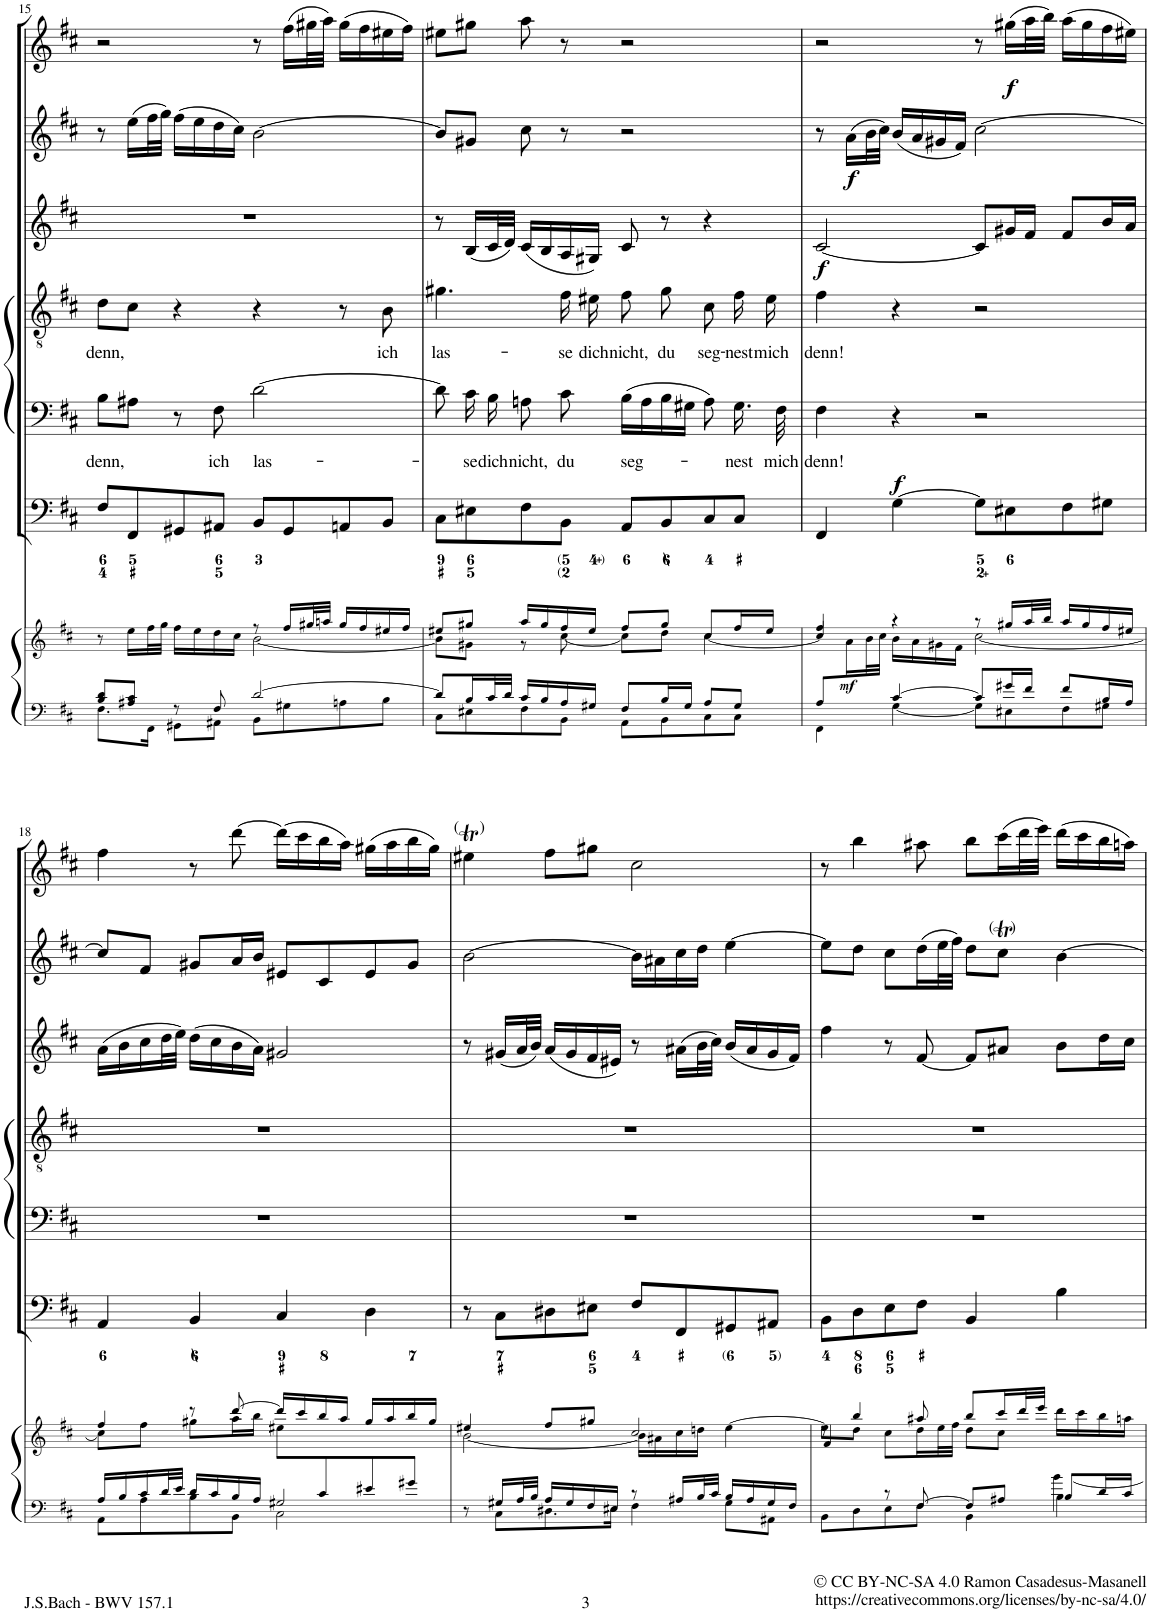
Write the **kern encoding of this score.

**kern	**kern	**dynam	**kern	**dynam	**kern	**text	**kern	**text	**kern	**dynam	**kern	**dynam	**kern	**dynam
*part7	*part7	*part7	*part6	*part6	*part5	*part5	*part4	*part4	*part3	*part3	*part2	*part2	*part1	*part1
*staff8	*staff7	*staff7/8	*staff6	*staff6	*staff5	*staff5	*staff4	*staff4	*staff3	*staff3	*staff2	*staff2	*staff1	*staff1
*I"Piano reduction	*	*	*I"Continuo	*	*I"Basso	*	*I"Tenore	*	*I"Violino (Solo)	*	*I"Oboe	*	*I"Flauto Traverso	*
*I'Pno	*	*	*	*	*	*	*	*	*I'Vln	*	*I'Ob	*	*I'Fl	*
!!LO:PB:g=z
*clefF4	*clefG2	*	*clefF4	*	*clefF4	*	*clefGv2	*	*clefG2	*	*clefG2	*	*clefG2	*
*k[f#c#]	*k[f#c#]	*	*k[f#c#]	*	*k[f#c#]	*	*k[f#c#]	*	*k[f#c#]	*	*k[f#c#]	*	*k[f#c#]	*
*M4/4	*M4/4	*	*M4/4	*	*M4/4	*	*M4/4	*	*M4/4	*	*M4/4	*	*M4/4	*
*met(c)	*met(c)	*	*met(c)	*	*met(c)	*	*met(c)	*	*met(c)	*	*met(c)	*	*met(c)	*
=15	=15	=15	=15	=15	=15	=15	=15	=15	=15	=15	=15	=15	=15	=15
*^	*^	*	*	*	*	*	*	*	*	*	*	*	*	*
!	!	!	!	!	!	!	!	!LO:LY:b	!	!LO:LY:b	!	!	!	!	!	!
8B/ 8d/L	8.F#\L	8r	8ryy	.	8F#/L	.	8B\L	denn,	8d\L	denn,	1r	.	8r	.	2r	.
8A#X/ 8c#/J	.	8ryy	16ee\LL	.	8FF#/	.	8A#X\J	.	8c#\J	.	.	.	(16ee\LL	.	.	.
.	16FF#\Jk	.	32ff#\L	.	.	.	.	.	.	.	.	.	32ff#\L	.	.	.
.	.	.	32gg\JJJ	.	.	.	.	.	.	.	.	.	32gg\JJJ)	.	.	.
8r	8GG#X\L	4ryy	16ff#\LL	.	8GG#X/	.	8r	.	4r	.	.	.	(16ff#\LL	.	.	.
.	.	.	16ee\	.	.	.	.	.	.	.	.	.	16ee\	.	.	.
!	!	!	!	!	!	!	!	!LO:LY:b	!	!	!	!	!	!	!	!
8F#/	8AA#X\J	.	16dd\	.	8AA#X/J	.	8F#\	ich	.	.	.	.	16dd\	.	.	.
.	.	.	16cc#\JJ	.	.	.	.	.	.	.	.	.	16cc#\JJ)	.	.	.
!	!	!	!	!	!	!	!	!LO:LY:b	!	!	!	!	!	!	!	!
[2d/	8BB\L	8r	[2b\	.	8BB/L	.	[2d\	las-	4r	.	.	.	[2b\	.	8r	.
.	8G#X\	16ff#/LL	.	.	8GG#/	.	.	.	.	.	.	.	.	.	(16ff#\LL	.
.	.	32gg#X/L	.	.	.	.	.	.	.	.	.	.	.	.	32gg#X\L	.
.	.	32aan/JJJ	.	.	.	.	.	.	.	.	.	.	.	.	32aa\JJJ)	.
.	8An\	16gg#/LL	.	.	8AAn/	.	.	.	8r	.	.	.	.	.	(16gg#\LL	.
.	.	16ff#/	.	.	.	.	.	.	.	.	.	.	.	.	16ff#\	.
!	!	!	!	!	!	!	!	!	!	!LO:LY:b	!	!	!	!	!	!
.	8B\J	16ee#X/	.	.	8BB/J	.	.	.	8B\	ich	.	.	.	.	16ee#X\	.
.	.	16ff#/JJ	.	.	.	.	.	.	.	.	.	.	.	.	16ff#\JJ)	.
=16	=16	=16	=16	=16	=16	=16	=16	=16	=16	=16	=16	=16	=16	=16	=16	=16
!	!	!	!	!	!	!	!	!	!	!LO:LY:b	!	!	!	!	!	!
8d/L]	8C#\L	8ee#X/L	8b\L]	.	8C#\L	.	8d\]	.	4.g#X\	las-	8r	.	8b/L]	.	8ee#X\L	.
!	!	!	!	!	!	!	!	!LO:LY:b	!	!	!	!	!	!	!	!
16B/L	8E#X\	8gg#X/J	8g#X\J	.	8E#X\	.	16c#\	-se	.	.	(16B/LL	.	8g#X/J	.	8gg#X\J	.
!	!	!	!	!	!	!	!	!LO:LY:b	!	!	!	!	!	!	!	!
32c#/L	.	.	.	.	.	.	16B\	dich	.	.	32c#/L	.	.	.	.	.
32d/JJJ	.	.	.	.	.	.	.	.	.	.	32d/JJJ)	.	.	.	.	.
!	!	!	!	!	!	!	!	!LO:LY:b	!	!	!	!	!	!	!	!
16c#/LL	8F#\	16aa/LL	8r	.	8F#\	.	8An\	nicht,	.	.	(16c#/LL	.	8cc#\	.	8aa\	.
16B/	.	16gg#/	.	.	.	.	.	.	.	.	16B/	.	.	.	.	.
!	!	!	!	!	!	!	!	!LO:LY:b	!	!LO:LY:b	!	!	!	!	!	!
16A/	8BB\J	16ff#/	[8cc#\	.	8BB\J	.	8c#\	du	16f#\	-se	16A/	.	8r	.	8r	.
!	!	!	!	!	!	!	!	!	!	!LO:LY:b	!	!	!	!	!	!
16G#X/JJ	.	16ee#/JJ	.	.	.	.	.	.	16e#X\	dich	16G#X/JJ)	.	.	.	.	.
!	!	!	!	!	!	!	!	!LO:LY:b	!	!LO:LY:b	!	!	!	!	!	!
8F#/L	8AA\L	8ff#/L	8cc#\L]	.	8AA/L	.	(16B\LL	seg-	8f#\	nicht,	8c#/	.	2r	.	2r	.
.	.	.	.	.	.	.	16A\	.	.	.	.	.	.	.	.	.
!	!	!	!	!	!	!	!	!	!	!LO:LY:b	!	!	!	!	!	!
16B/L	8BB\	8gg#/J	8dd\J	.	8BB/	.	16B\	.	8g#\	du	8r	.	.	.	.	.
16G#/JJ	.	.	.	.	.	.	16G#X\JJ	.	.	.	.	.	.	.	.	.
!	!	!	!	!	!	!	!	!	!	!LO:LY:b	!	!	!	!	!	!
8A/L	8C#\	8cc#/L	[4cc#\	.	8C#/	.	8A\)	.	8c#\	seg-	4r	.	.	.	.	.
!	!	!	!	!	!	!	!	!LO:LY:b	!	!LO:LY:b	!	!	!	!	!	!
8G#/J	8C#\J	16ff#/L	.	.	8C#/J	.	16.G#\	-nest	16f#\	-nest	.	.	.	.	.	.
!	!	!	!	!	!	!	!	!	!	!LO:LY:b	!	!	!	!	!	!
.	.	16ee#/JJ	.	.	.	.	.	.	16e#\	mich	.	.	.	.	.	.
!	!	!	!	!	!	!	!	!LO:LY:b	!	!	!	!	!	!	!	!
.	.	.	.	.	.	.	32F#\	mich	.	.	.	.	.	.	.	.
=17	=17	=17	=17	=17	=17	=17	=17	=17	=17	=17	=17	=17	=17	=17	=17	=17
*	*^	*	*^	*	*	*	*	*	*	*	*	*	*	*	*	*
!	!	!	!	!	!	!	!	!	!	!LO:LY:b	!	!LO:LY:b	!	!LO:DY:b	!	!	!	!
8A/L	4ryy	4FF#\	4ff#/	8ryy	4cc#/]	.	4FF#/	.	4F#\	denn!	4f#\	denn!	[2c#/	f	8r	.	2r	.
!	!	!	!	!	!	!LO:DY:b	!	!	!	!	!	!	!	!	!	!LO:DY:b	!	!
2..ryy	.	.	.	16a\L	.	mf	.	.	.	.	.	.	.	.	(16a\LL	f	.	.
.	.	.	.	32b\L	.	.	.	.	.	.	.	.	.	.	32b\L	.	.	.
.	.	.	.	32cc#\JJJ	.	.	.	.	.	.	.	.	.	.	32cc#\JJJ)	.	.	.
!	!	!	!	!	!	!	!	!LO:DY:a	!	!	!	!	!	!	!	!	!	!
.	[4c#/	[4G\	4r	16b\LL	2.ryy	.	[4G\	f	4r	.	4r	.	.	.	(16b/LL	.	.	.
.	.	.	.	16a\	.	.	.	.	.	.	.	.	.	.	16a/	.	.	.
.	.	.	.	16g#X\	.	.	.	.	.	.	.	.	.	.	16g#X/	.	.	.
.	.	.	.	16f#\JJ	.	.	.	.	.	.	.	.	.	.	16f#/JJ)	.	.	.
.	8c#/L]	8G\L]	8r	[2cc#\	.	.	8G\L]	.	2r	.	2r	.	8c#/L]	.	[2cc#\	.	8r	.
!	!	!	!	!	!	!	!	!	!	!	!	!	!	!	!	!	!	!LO:DY:b
.	16g#X/L	8E#X\	16gg#X/LL	.	.	.	8E#X\	.	.	.	.	.	16g#X/L	.	.	.	(16gg#X\LL	f
.	16f#/JJ	.	32aa/L	.	.	.	.	.	.	.	.	.	16f#/JJ	.	.	.	32aa\L	.
.	.	.	32bb/JJJ	.	.	.	.	.	.	.	.	.	.	.	.	.	32bb\JJJ)	.
.	8f#/L	8F#\	16aa/LL	.	.	.	8F#\	.	.	.	.	.	8f#/L	.	.	.	(16aa\LL	.
.	.	.	16gg#/	.	.	.	.	.	.	.	.	.	.	.	.	.	16gg#\	.
.	16B/L	8G#X\J	16ff#/	.	.	.	8G#X\J	.	.	.	.	.	16b/L	.	.	.	16ff#\	.
.	16A/JJ	.	16ee#X/JJ	.	.	.	.	.	.	.	.	.	16a/JJ	.	.	.	16ee#X\JJ)	.
*	*	*	*	*v	*v	*	*	*	*	*	*	*	*	*	*	*	*	*
!!LO:LB:g=z
=18	=18	=18	=18	=18	=18	=18	=18	=18	=18	=18	=18	=18	=18	=18	=18	=18	=18
8ryy	16A/LL	8AA\L	4ff#/	8cc#\L]	.	4AA/	.	1r	.	1r	.	(16a\LL	.	8cc#/L]	.	4ff#\	.
.	16B/	.	.	.	.	.	.	.	.	.	.	16b\	.	.	.	.	.
.	16c#/	8A\	.	8ff#\J	.	.	.	.	.	.	.	16cc#\	.	8f#/J	.	.	.
.	32d/L	.	.	.	.	.	.	.	.	.	.	32dd\L	.	.	.	.	.
.	32e/JJJ	.	.	.	.	.	.	.	.	.	.	32ee\JJJ)	.	.	.	.	.
.	16d/LL	8B\	8r	8gg#X\L	.	4BB/	.	.	.	.	.	(16dd\LL	.	8g#X/L	.	8r	.
.	16c#/	.	.	.	.	.	.	.	.	.	.	16cc#\	.	.	.	.	.
.	16B/	8BB\J	[8ddd/	16aa\L	.	.	.	.	.	.	.	16b\	.	16a/L	.	[8ddd\	.
.	16A/JJ	.	.	16bb\JJ	.	.	.	.	.	.	.	16a\JJ)	.	16b/JJ	.	.	.
.	2G#X/	2C#\	16ddd/LL]	8ee#X\L	.	4C#/	.	.	.	.	.	2g#X/	.	8e#X/L	.	(16ddd\LL]	.
.	.	.	16ccc#/	.	.	.	.	.	.	.	.	.	.	.	.	16ccc#\	.
8c#/	.	.	16bb/	4.ryy	.	.	.	.	.	.	.	.	.	8c#/	.	16bb\	.
.	.	.	16aa/JJ	.	.	.	.	.	.	.	.	.	.	.	.	16aa\JJ)	.
8e#X/	.	.	16gg#/LL	.	.	4D\	.	.	.	.	.	.	.	8e#/	.	(16gg#X\LL	.
.	.	.	16aa/	.	.	.	.	.	.	.	.	.	.	.	.	16aa\	.
8g#X/J	.	.	16bb/	.	.	.	.	.	.	.	.	.	.	8g#/J	.	16bb\	.
.	.	.	16gg#/JJ	.	.	.	.	.	.	.	.	.	.	.	.	16gg#\JJ)	.
*	*v	*v	*	*	*	*	*	*	*	*	*	*	*	*	*	*	*
=19	=19	=19	=19	=19	=19	=19	=19	=19	=19	=19	=19	=19	=19	=19	=19	=19
!	!	!	!	!	!	!	!	!	!	!	!	!	!	!	!LO:TX:a:t=(     )	!
8r	8ryy	4ee#X/	[2b\	.	8r	.	1r	.	1r	.	8r	.	[2b\	.	4ee#Xt\	.
16G#X/LL	8C#\L	.	.	.	8C#\L	.	.	.	.	.	(16g#X/LL	.	.	.	.	.
32A/L	.	.	.	.	.	.	.	.	.	.	32a/L	.	.	.	.	.
32B/JJJ	.	.	.	.	.	.	.	.	.	.	32b/JJJ)	.	.	.	.	.
16A/LL	8.D#X\	8ff#/L	.	.	8D#X\	.	.	.	.	.	(16a/LL	.	.	.	8ff#\L	.
16G#/	.	.	.	.	.	.	.	.	.	.	16g#/	.	.	.	.	.
16F#/	.	8gg#X/J	.	.	8E#X\J	.	.	.	.	.	16f#/	.	.	.	8gg#X\J	.
16E#X/JJ	16E#\Jk	.	.	.	.	.	.	.	.	.	16e#X/JJ)	.	.	.	.	.
8r	4F#\	2cc#/	16b\LL]	.	8F#/L	.	.	.	.	.	8r	.	16b\LL]	.	2cc#\	.
.	.	.	16a#X\	.	.	.	.	.	.	.	.	.	16a#X\	.	.	.
16A#X/LL	.	.	16cc#\	.	8FF#/	.	.	.	.	.	(16a#X\LL	.	16cc#\	.	.	.
32B/L	.	.	16ddn\JJ	.	.	.	.	.	.	.	32b\L	.	16dd\JJ	.	.	.
32c#/JJJ	.	.	.	.	.	.	.	.	.	.	32cc#\JJJ)	.	.	.	.	.
16B/LL	8G#\L	.	[>4een\	.	8GG#X/	.	.	.	.	.	(16b/LL	.	[4ee\	.	.	.
16A#/	.	.	.	.	.	.	.	.	.	.	16a#/	.	.	.	.	.
16G#/	8AA#X\J	.	.	.	8AA#X/J	.	.	.	.	.	16g#/	.	.	.	.	.
16F#/JJ	.	.	.	.	.	.	.	.	.	.	16f#/JJ)	.	.	.	.	.
=20	=20	=20	=20	=20	=20	=20	=20	=20	=20	=20	=20	=20	=20	=20	=20	=20
*	*^	*	*^	*	*	*	*	*	*	*	*	*	*	*	*	*
2.ryy	4ryy	8BB\L	8r	8ee\L]	4f#/	.	8BB\L	.	1r	.	1r	.	4ff#\	.	8ee\L]	.	8r	.
.	.	8D\	4bb/	8dd\J	.	.	8D\	.	.	.	.	.	.	.	8dd\J	.	4bb\	.
.	8r	8E\	.	8cc#\L	2.ryy	.	8E\	.	.	.	.	.	8r	.	8cc#\L	.	.	.
.	[8F#/	8F#\J	8aa#X/	16dd\L	.	.	8F#\J	.	.	.	.	.	[8f#/	.	(16dd\L	.	8aa#X\	.
.	.	.	.	32ee\L	.	.	.	.	.	.	.	.	.	.	32ee\L	.	.	.
.	.	.	.	32ff#\JJJ	.	.	.	.	.	.	.	.	.	.	32ff#\JJJ)	.	.	.
.	8F#/L]	4BB\	8bb/L	8dd\L	.	.	4BB/	.	.	.	.	.	8f#/L]	.	8dd\L	.	8bb\L	.
!	!	!	!	!	!	!	!	!	!	!	!	!	!	!	!LO:TX:a:t=(    )	!	!	!
.	8A#X/J	.	16ccc#/L	8cc#\J	.	.	.	.	.	.	.	.	8a#X/J	.	8cc#t\J	.	(16ccc#\L	.
.	.	.	32ddd/L	.	.	.	.	.	.	.	.	.	.	.	.	.	32ddd\L	.
.	.	.	32eee/JJJ	.	.	.	.	.	.	.	.	.	.	.	.	.	32eee\JJJ)	.
[4b\	8B/L	4B\	16ddd\LL	4ryy	.	.	4B\	.	.	.	.	.	8b\L	.	[4b\	.	(16ddd\LL	.
.	.	.	16ccc#\	.	.	.	.	.	.	.	.	.	.	.	.	.	16ccc#\	.
.	16d/L	.	16bb\	.	.	.	.	.	.	.	.	.	16dd\L	.	.	.	16bb\	.
.	16c#/JJ	.	16aan\JJ	.	.	.	.	.	.	.	.	.	16cc#\JJ	.	.	.	16aan\JJ)	.
*v	*v	*v	*	*	*	*	*	*	*	*	*	*	*	*	*	*	*	*
*	*v	*v	*v	*	*	*	*	*	*	*	*	*	*	*	*	*
=	=	=	=	=	=	=	=	=	=	=	=	=	=	=
*-	*-	*-	*-	*-	*-	*-	*-	*-	*-	*-	*-	*-	*-	*-
